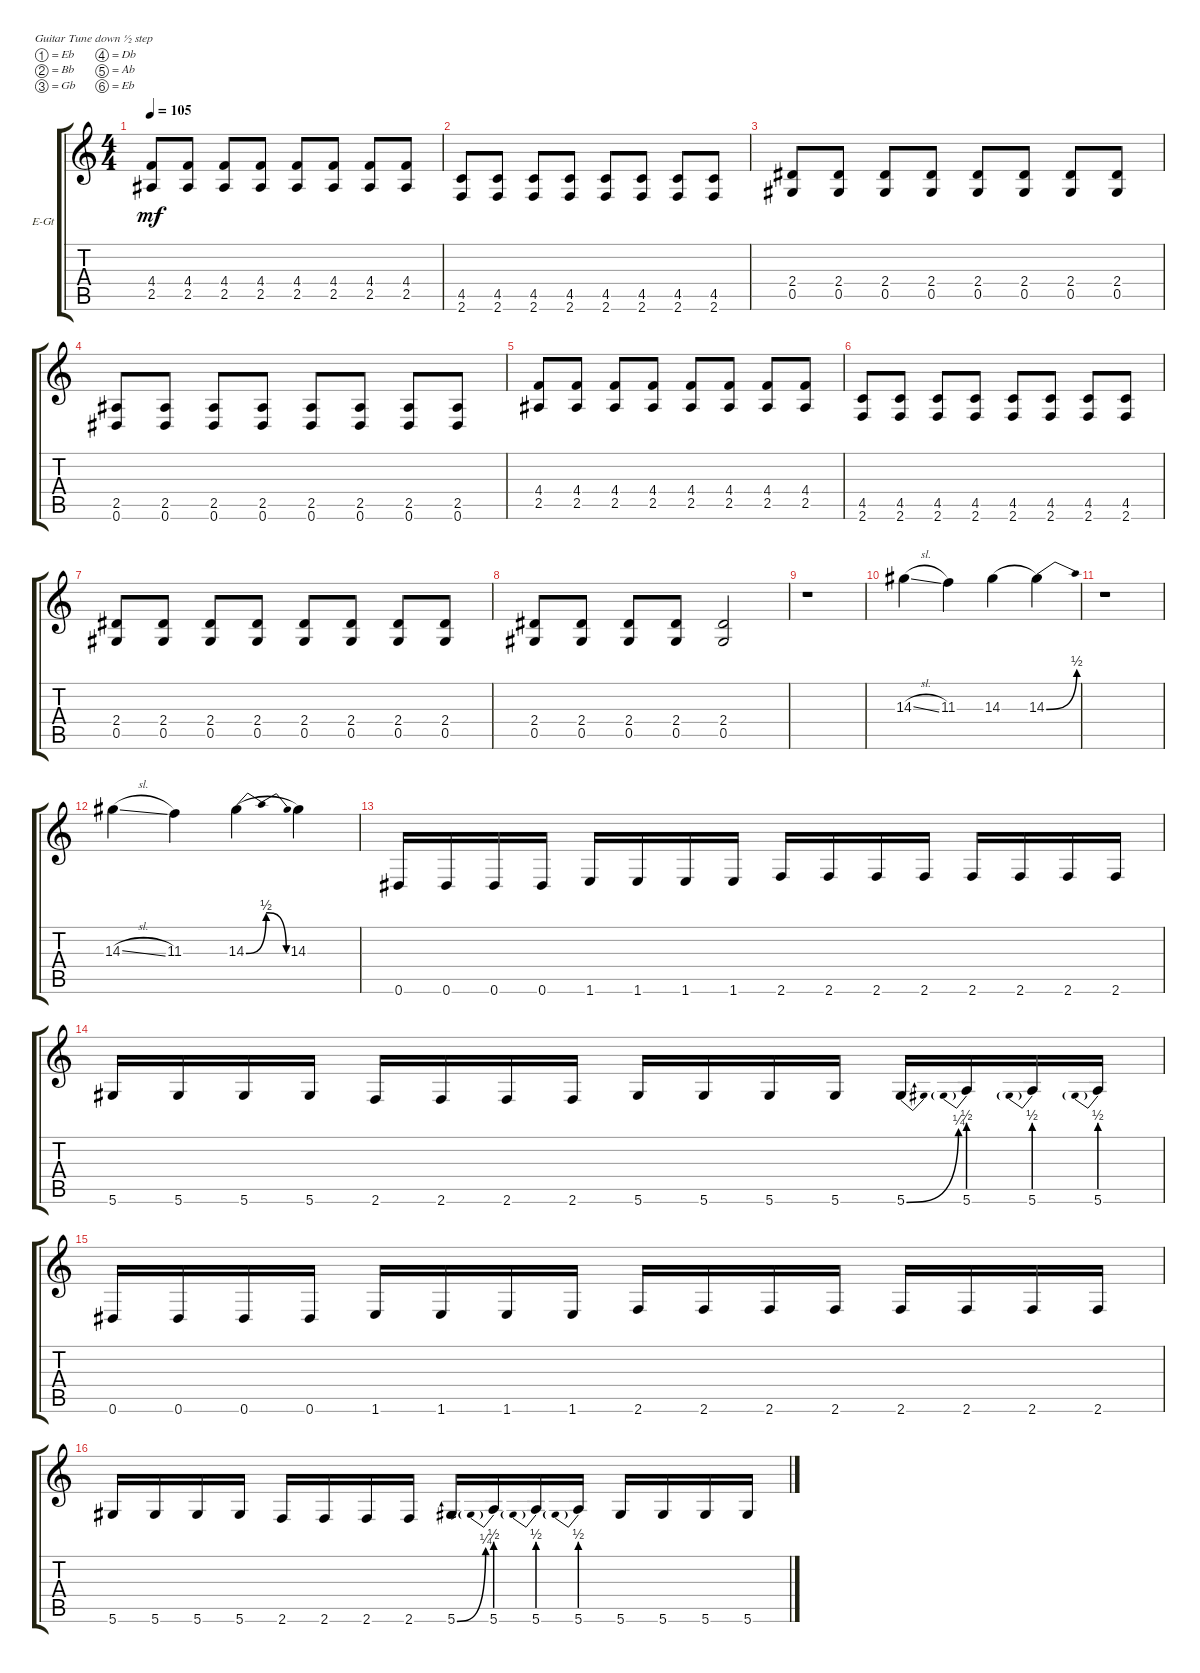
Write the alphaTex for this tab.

\bracketExtendMode groupsimilarinstruments
\firstSystemTrackNameOrientation horizontal
\otherSystemsTrackNameOrientation horizontal
\track ("Mike Guitar 1" "E-Gt") {instrument distortionguitar}
\staff {score tabs}
\tuning (Eb4 Bb3 Gb3 Db3 Ab2 Eb2)
\ts (4 4)
\tempo 105
\clef g2
\ks c
(2.5 4.4).8{dy mf} (2.5 4.4).8 (2.5 4.4).8 (2.5 4.4).8 (2.5 4.4).8 (2.5 4.4).8 (2.5 4.4).8 (2.5 4.4).8 |
(2.6 4.5).8{beam merge} (2.6 4.5).8 (2.6 4.5).8 (2.6 4.5).8 (2.6 4.5).8 (2.6 4.5).8 (2.6 4.5).8 (2.6 4.5).8 |
(0.5 2.4).8 (0.5 2.4).8 (0.5 2.4).8 (0.5 2.4).8 (0.5 2.4).8 (0.5 2.4).8 (0.5 2.4).8 (0.5 2.4).8 |
(0.6 2.5).8 (0.6 2.5).8 (0.6 2.5).8 (0.6 2.5).8 (0.6 2.5).8 (0.6 2.5).8 (0.6 2.5).8 (0.6 2.5).8 |
(2.5 4.4).8 (2.5 4.4).8 (2.5 4.4).8 (2.5 4.4).8 (2.5 4.4).8 (2.5 4.4).8 (2.5 4.4).8 (2.5 4.4).8 |
(2.6 4.5).8{beam merge} (2.6 4.5).8 (2.6 4.5).8 (2.6 4.5).8 (2.6 4.5).8 (2.6 4.5).8 (2.6 4.5).8 (2.6 4.5).8 |
(0.5 2.4).8 (0.5 2.4).8 (0.5 2.4).8 (0.5 2.4).8 (0.5 2.4).8 (0.5 2.4).8 (0.5 2.4).8 (0.5 2.4).8 |
(0.5 2.4).8 (0.5 2.4).8 (0.5 2.4).8 (0.5 2.4).8 (0.5 2.4).2 |
r.1 |
14.3{sl}.4 11.3.4 14.3.4{legatoorigin} 14.3{be (bend 0 0 15 2)}.4 |
r.1 |
14.3{sl}.4 11.3.4 14.3{be (bendrelease 0 0 6.6 2 30.599999999999998 2 56.4 0)}.4{legatoorigin} 14.3.4 |
0.6.16 0.6.16 0.6.16 0.6.16 1.6.16 1.6.16 1.6.16 1.6.16 2.6.16 2.6.16 2.6.16 2.6.16 2.6.16 2.6.16 2.6.16 2.6.16 |
5.6.16 5.6.16 5.6.16 5.6.16 2.6.16 2.6.16 2.6.16 2.6.16 5.6.16 5.6.16 5.6.16 5.6.16 5.6{be (bend 0 0 14.399999999999999 1)}.16 5.6{be (prebend 0 2 60 2)}.16 5.6{be (prebend 0 2 60 2)}.16 5.6{be (prebend 0 2 60 2)}.16 |
0.6.16 0.6.16 0.6.16 0.6.16 1.6.16 1.6.16 1.6.16 1.6.16 2.6.16 2.6.16 2.6.16 2.6.16 2.6.16 2.6.16 2.6.16 2.6.16 |
5.6.16 5.6.16 5.6.16 5.6.16 2.6.16 2.6.16 2.6.16 2.6.16 5.6{be (bend 0 0 14.399999999999999 1)}.16 5.6{be (prebend 0 2 60 2)}.16 5.6{be (prebend 0 2 60 2)}.16 5.6{be (prebend 0 2 60 2)}.16 5.6.16 5.6.16 5.6.16 5.6.16
